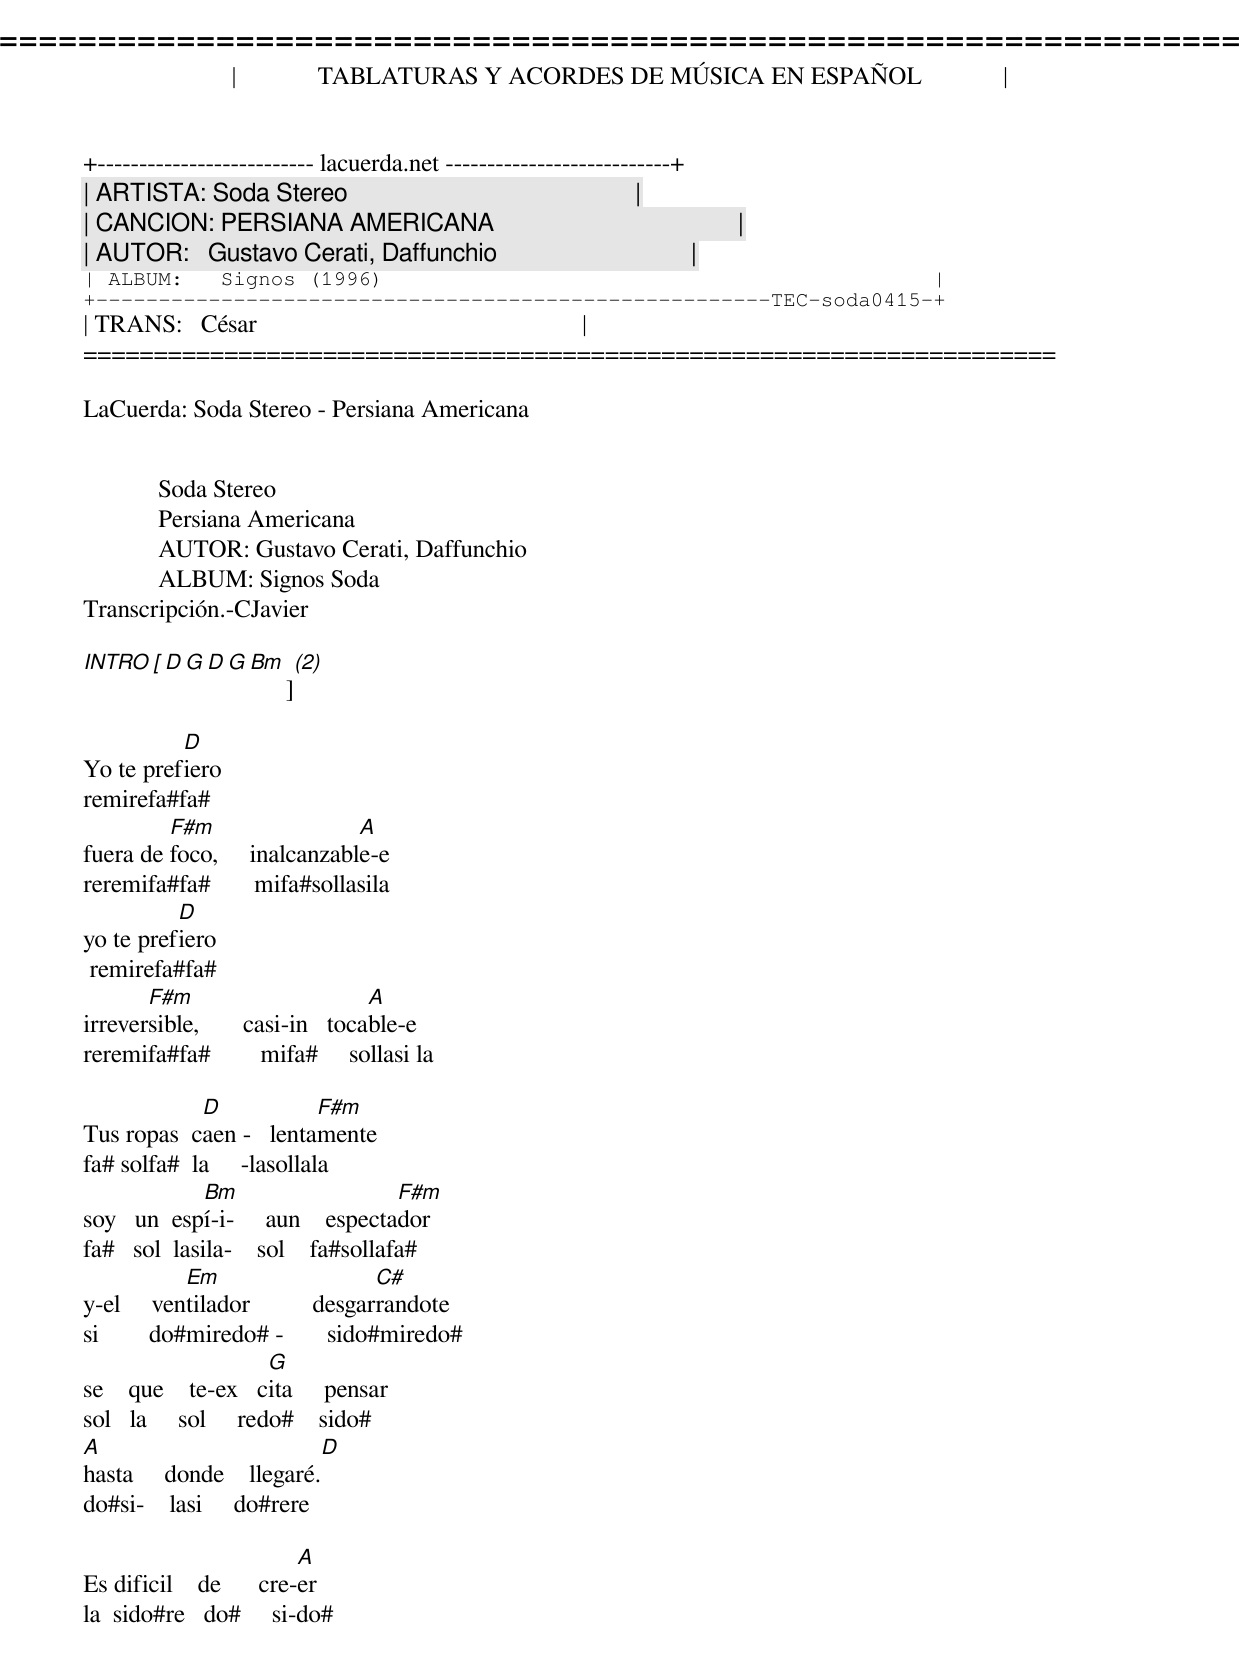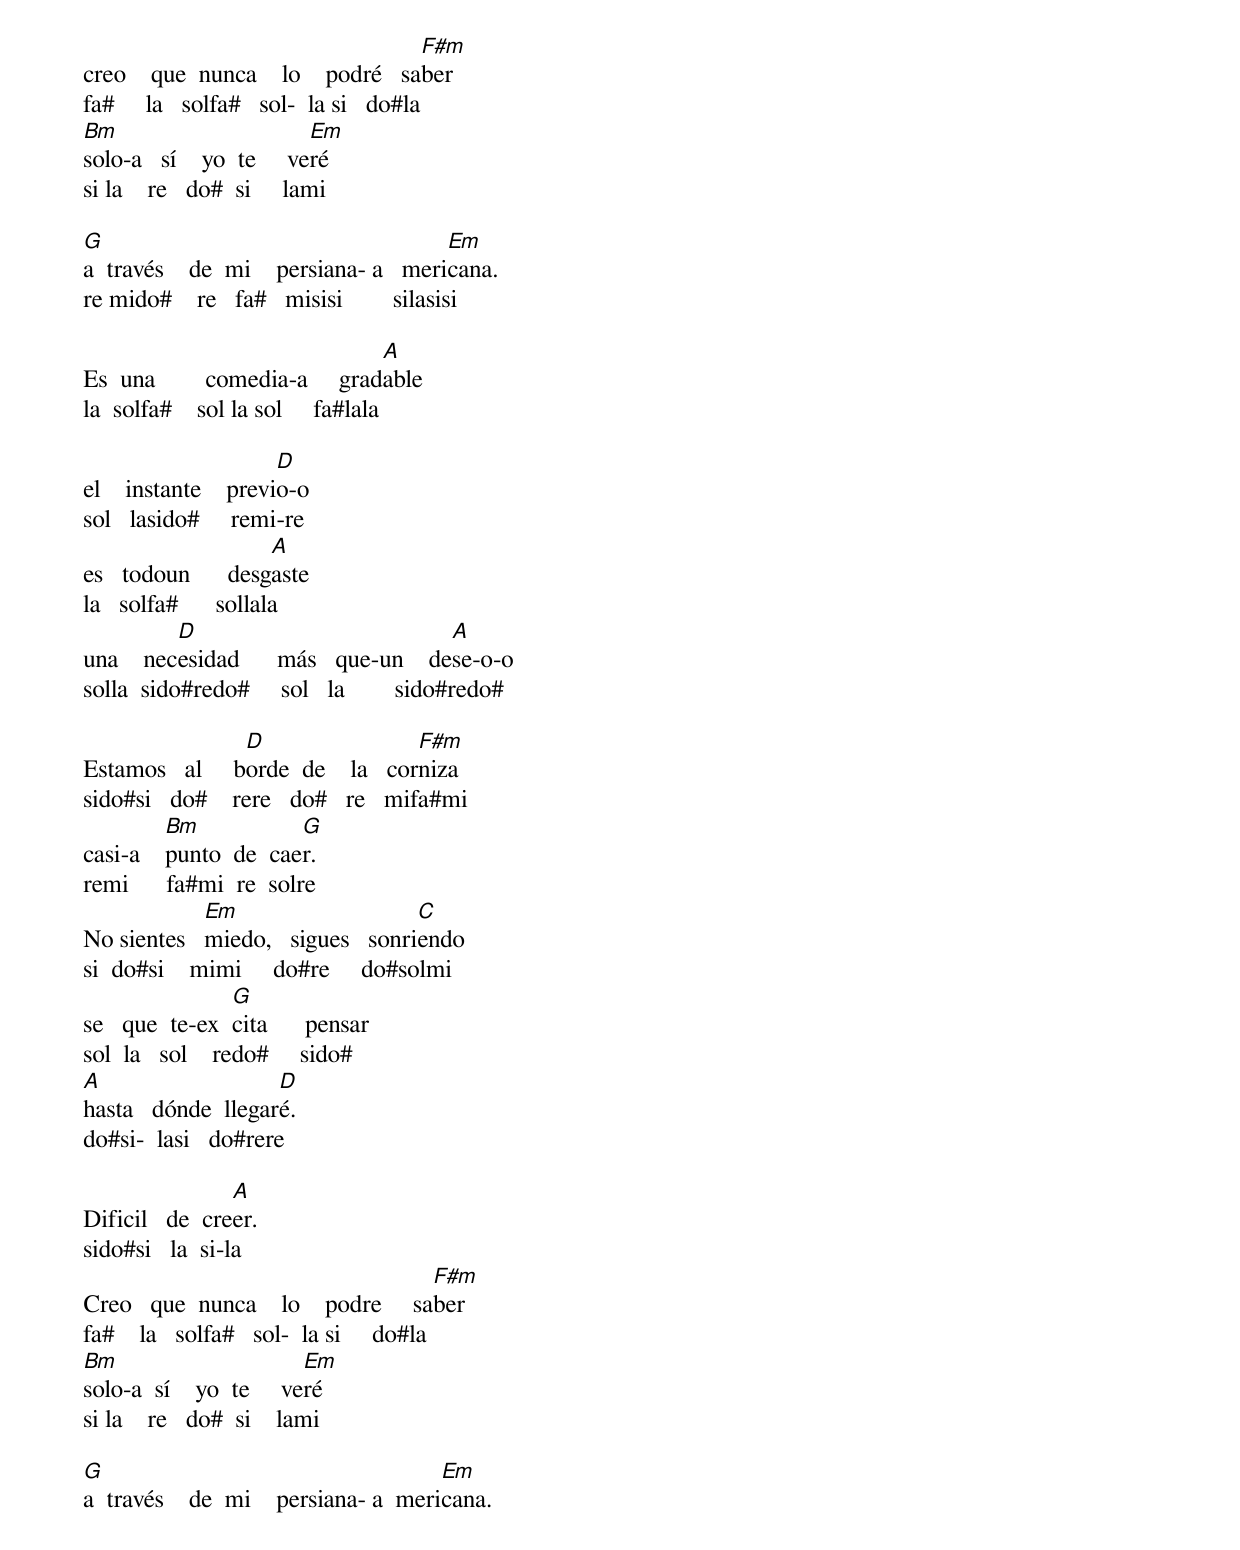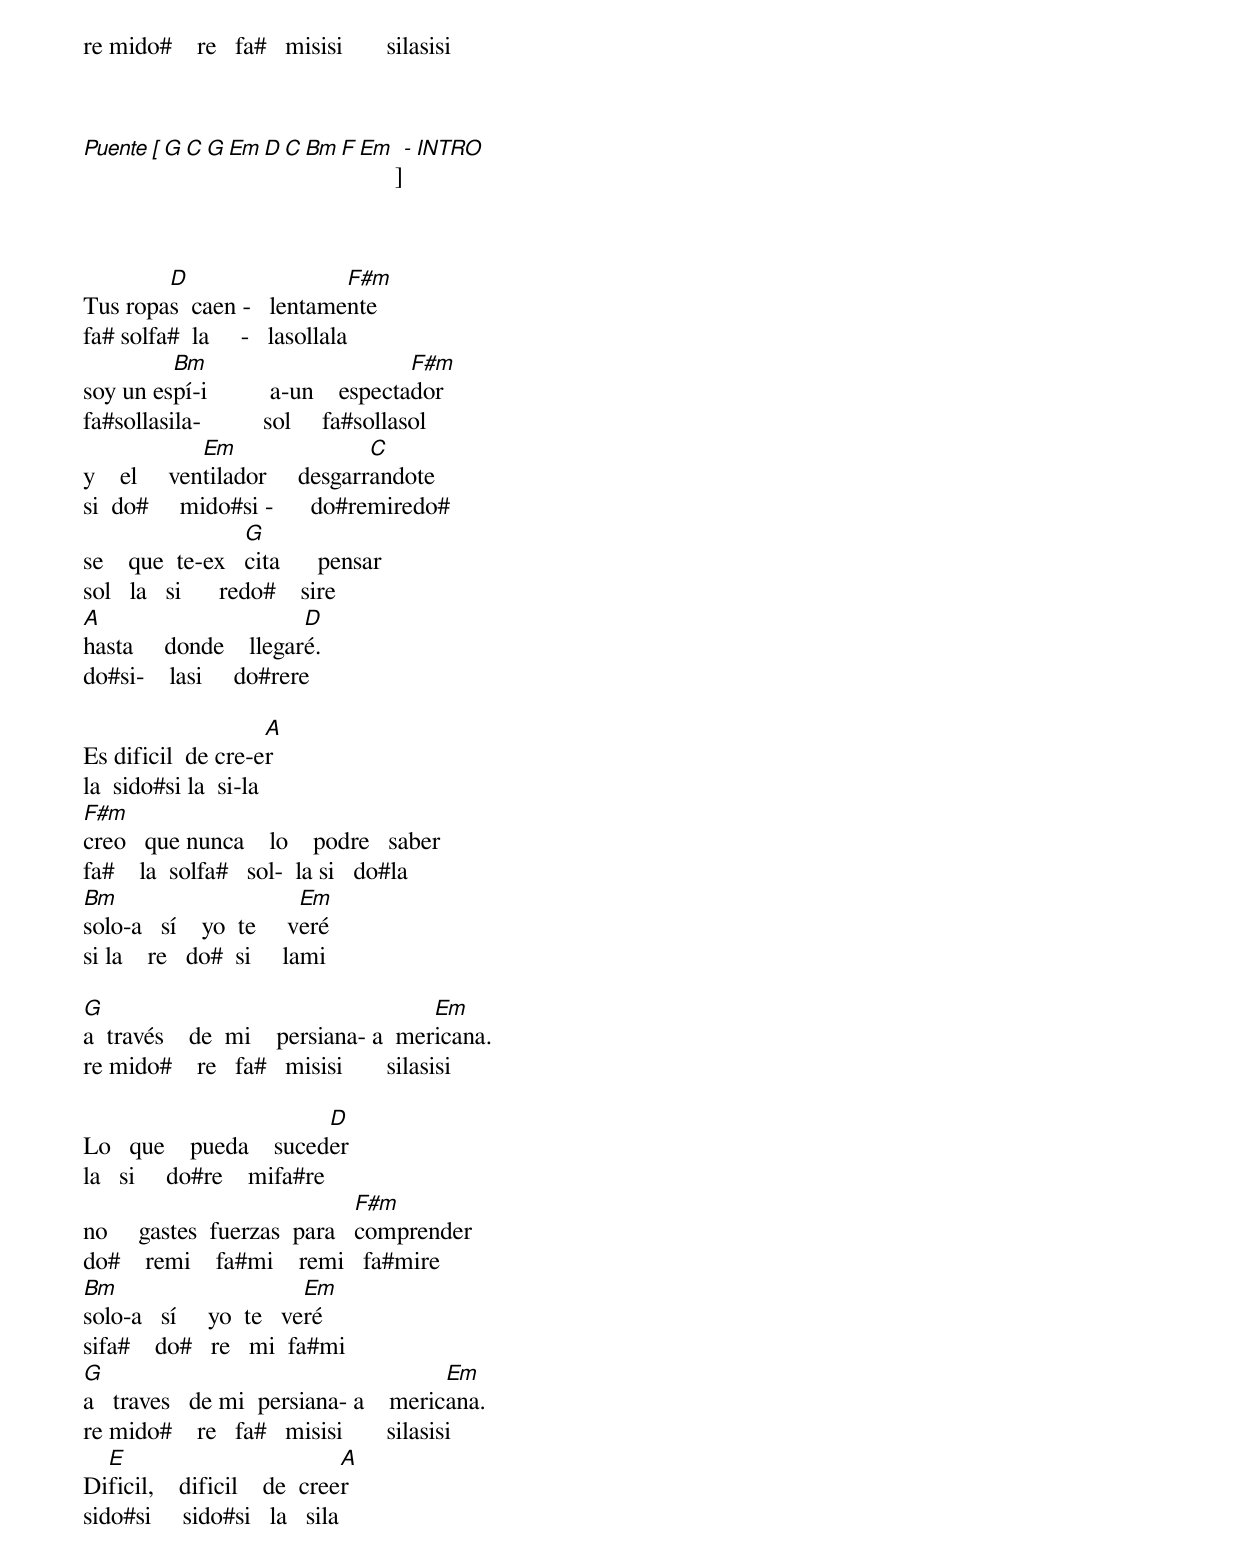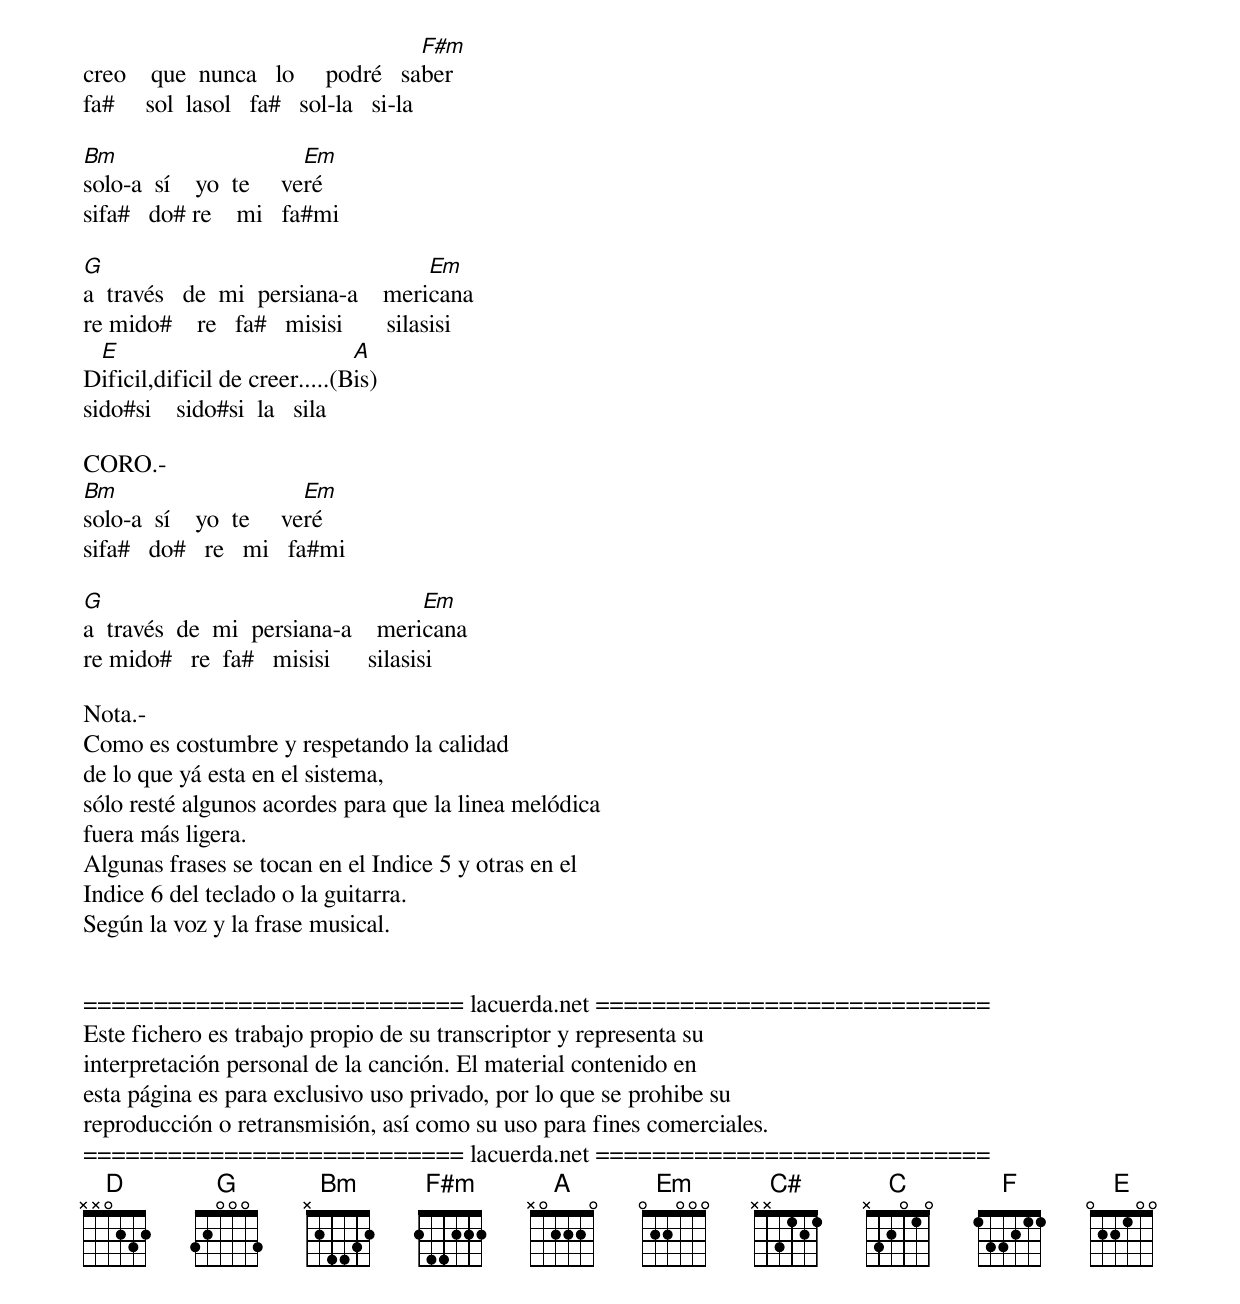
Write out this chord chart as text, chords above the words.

=====================================================================
|             TABLATURAS Y ACORDES DE MÚSICA EN ESPAÑOL             |
+-------------------------- lacuerda.net ---------------------------+
| ARTISTA: Soda Stereo                                              |
| CANCION: PERSIANA AMERICANA                                       |
| AUTOR:   Gustavo Cerati, Daffunchio                               |
| ALBUM:   Signos (1996)                                            |
+------------------------------------------------------TEC-soda0415-+
| TRANS:   César                                                    |
=====================================================================

LaCuerda: Soda Stereo - Persiana Americana


            Soda Stereo
            Persiana Americana
            AUTOR: Gustavo Cerati, Daffunchio
            ALBUM: Signos Soda
Transcripción.-CJavier

INTRO [ D G D G Bm ] (2)

          D
Yo te prefiero
remirefa#fa#
         F#m                  A
fuera de foco,     inalcanzable-e
reremifa#fa#       mifa#sollasila
          D
yo te prefiero
 remirefa#fa#
       F#m                        A
irreversible,       casi-in   tocable-e
reremifa#fa#        mifa#     sollasi la

            D            F#m
Tus ropas  caen -   lentamente
fa# solfa#  la     -lasollala
             Bm                     F#m
soy   un  espí-i-     aun    espectador
fa#   sol  lasila-    sol    fa#sollafa#
            Em                     C#
y-el     ventilador          desgarrandote
si        do#miredo# -       sido#miredo#
                      G
se    que    te-ex   cita     pensar
sol   la     sol     redo#    sido#
A                                D
hasta     donde    llegaré.
do#si-    lasi     do#rere

                          A
Es dificil    de      cre-er
la  sido#re   do#     si-do#
                                      F#m
creo    que  nunca    lo    podré   saber
fa#     la   solfa#   sol-  la si   do#la
Bm                          Em
solo-a   sí    yo  te     veré
si la    re   do#  si     lami

G                                        Em
a  través    de  mi    persiana- a   mericana.
re mido#    re   fa#   misisi        silasisi

                                 A
Es  una        comedia-a     gradable
la  solfa#    sol la sol     fa#lala

                       D
el    instante    previo-o
sol   lasido#     remi-re
                     A
es   todoun      desgaste
la   solfa#      sollala
          D                             A
una    necesidad      más   que-un    dese-o-o
solla  sido#redo#     sol   la        sido#redo#

                  D                   F#m
Estamos   al     borde  de    la   corniza
sido#si   do#    rere   do#   re   mifa#mi
          Bm            G
casi-a    punto  de  caer.
remi      fa#mi  re  solre
             Em                     C
No sientes   miedo,   sigues   sonriendo
si  do#si    mimi     do#re     do#solmi
                 G
se   que  te-ex  cita      pensar
sol  la   sol    redo#     sido#
A                    D
hasta   dónde  llegaré.
do#si-  lasi   do#rere

                 A
Dificil   de  creer.
sido#si   la  si-la
                                       F#m
Creo   que  nunca    lo    podre     saber
fa#    la   solfa#   sol-  la si     do#la
Bm                         Em
solo-a  sí    yo  te     veré
si la    re   do#  si    lami

G                                       Em
a  través    de  mi    persiana- a  mericana.
re mido#    re   fa#   misisi       silasisi



Puente [ G C G Em D C Bm F  Em ] - INTRO



        D                  F#m
Tus ropas  caen -   lentamente
fa# solfa#  la     -   lasollala
         Bm                           F#m
soy un espí-i          a-un    espectador
fa#sollasila-          sol     fa#sollasol
               Em                 C
y    el     ventilador     desgarrandote
si  do#     mido#si -      do#remiredo#
                   G
se    que  te-ex   cita      pensar
sol   la   si      redo#    sire
A                        D
hasta     donde    llegaré.
do#si-    lasi     do#rere

                    A
Es dificil  de cre-er
la  sido#si la  si-la
F#m
creo   que nunca    lo    podre   saber
fa#    la  solfa#   sol-  la si   do#la
Bm                         Em
solo-a   sí    yo  te     veré
si la    re   do#  si     lami

G                                      Em
a  través    de  mi    persiana- a  mericana.
re mido#    re   fa#   misisi       silasisi

                          D
Lo   que    pueda    suceder
la   si     do#re    mifa#re
                               F#m
no     gastes  fuerzas  para   comprender
do#    remi    fa#mi    remi   fa#mire
Bm                         Em
solo-a   sí     yo  te   veré
sifa#    do#   re   mi  fa#mi
G                                       Em
a   traves   de mi  persiana- a    mericana.
re mido#    re   fa#   misisi       silasisi
  E                            A
Dificil,    dificil    de  creer
sido#si     sido#si   la   sila
                                      F#m
creo    que  nunca   lo     podré   saber
fa#     sol  lasol   fa#   sol-la   si-la

Bm                         Em
solo-a  sí    yo  te     veré
sifa#   do# re    mi   fa#mi

G                                     Em
a  través   de  mi  persiana-a    mericana
re mido#    re   fa#   misisi       silasisi
 E                             A
Dificil,dificil de creer.....(Bis)
sido#si    sido#si  la   sila

CORO.-
Bm                         Em
solo-a  sí    yo  te     veré
sifa#   do#   re   mi   fa#mi

G                                    Em
a  través  de  mi  persiana-a    mericana
re mido#   re  fa#   misisi      silasisi

Nota.-
Como es costumbre y respetando la calidad
de lo que yá esta en el sistema,
sólo resté algunos acordes para que la linea melódica
fuera más ligera.
Algunas frases se tocan en el Indice 5 y otras en el
Indice 6 del teclado o la guitarra.
Según la voz y la frase musical.


=========================== lacuerda.net ============================
Este fichero es trabajo propio de su transcriptor y representa su
interpretación personal de la canción. El material contenido en
esta página es para exclusivo uso privado, por lo que se prohibe su
reproducción o retransmisión, así como su uso para fines comerciales.
=========================== lacuerda.net ============================
